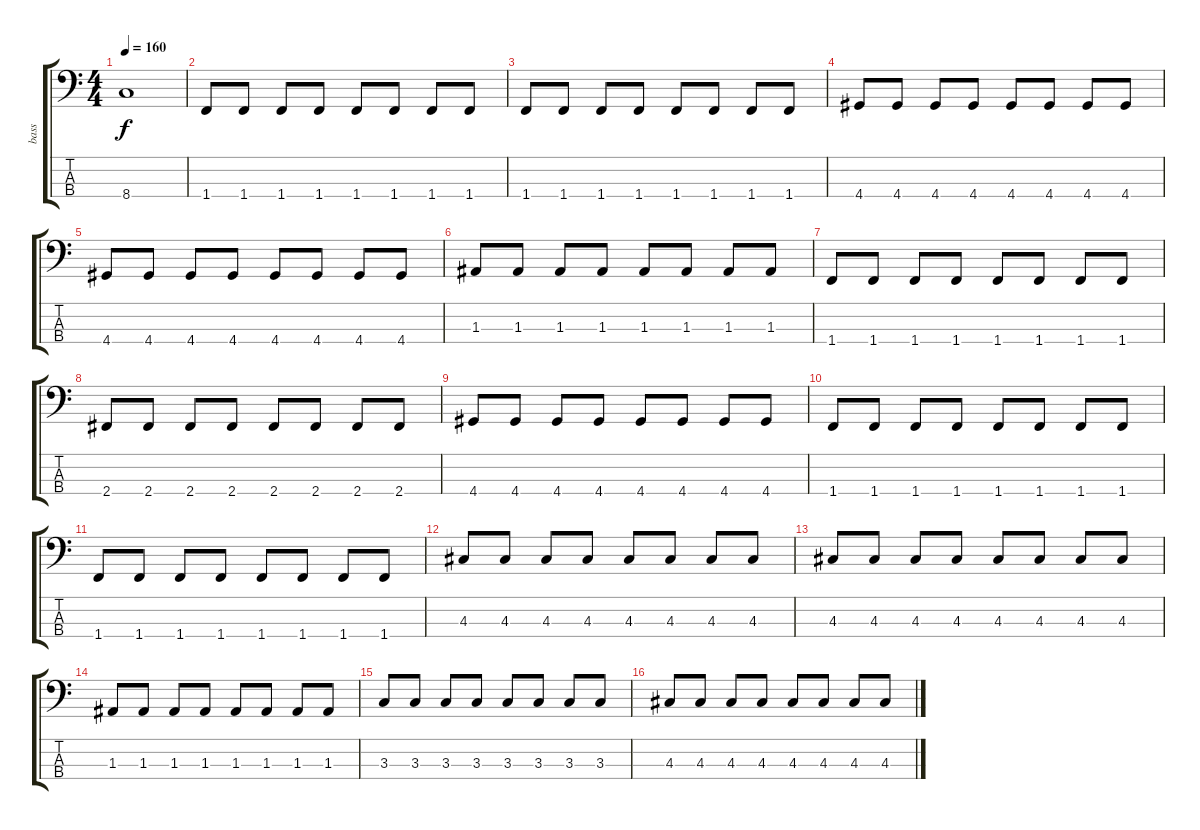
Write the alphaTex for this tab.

\track ("bass" "bass") {instrument electricbassfinger}
\staff {score tabs}
\tuning (G2 D2 A1 E1) {hide}
\ts (4 4)
\tempo 160
\clef f4
\ks c
8.4.1{dy f} |
1.4.8 1.4.8 1.4.8 1.4.8 1.4.8 1.4.8 1.4.8 1.4.8 |
1.4.8 1.4.8 1.4.8 1.4.8 1.4.8 1.4.8 1.4.8 1.4.8 |
4.4.8 4.4.8 4.4.8 4.4.8 4.4.8 4.4.8 4.4.8 4.4.8 |
4.4.8 4.4.8 4.4.8 4.4.8 4.4.8 4.4.8 4.4.8 4.4.8 |
1.3.8 1.3.8 1.3.8 1.3.8 1.3.8 1.3.8 1.3.8 1.3.8 |
1.4.8 1.4.8 1.4.8 1.4.8 1.4.8 1.4.8 1.4.8 1.4.8 |
2.4.8 2.4.8 2.4.8 2.4.8 2.4.8 2.4.8 2.4.8 2.4.8 |
4.4.8 4.4.8 4.4.8 4.4.8 4.4.8 4.4.8 4.4.8 4.4.8 |
1.4.8 1.4.8 1.4.8 1.4.8 1.4.8 1.4.8 1.4.8 1.4.8 |
1.4.8 1.4.8 1.4.8 1.4.8 1.4.8 1.4.8 1.4.8 1.4.8 |
4.3.8 4.3.8 4.3.8 4.3.8 4.3.8 4.3.8 4.3.8 4.3.8 |
4.3.8 4.3.8 4.3.8 4.3.8 4.3.8 4.3.8 4.3.8 4.3.8 |
1.3.8 1.3.8 1.3.8 1.3.8 1.3.8 1.3.8 1.3.8 1.3.8 |
3.3.8 3.3.8 3.3.8 3.3.8 3.3.8 3.3.8 3.3.8 3.3.8 |
4.3.8 4.3.8 4.3.8 4.3.8 4.3.8 4.3.8 4.3.8 4.3.8
